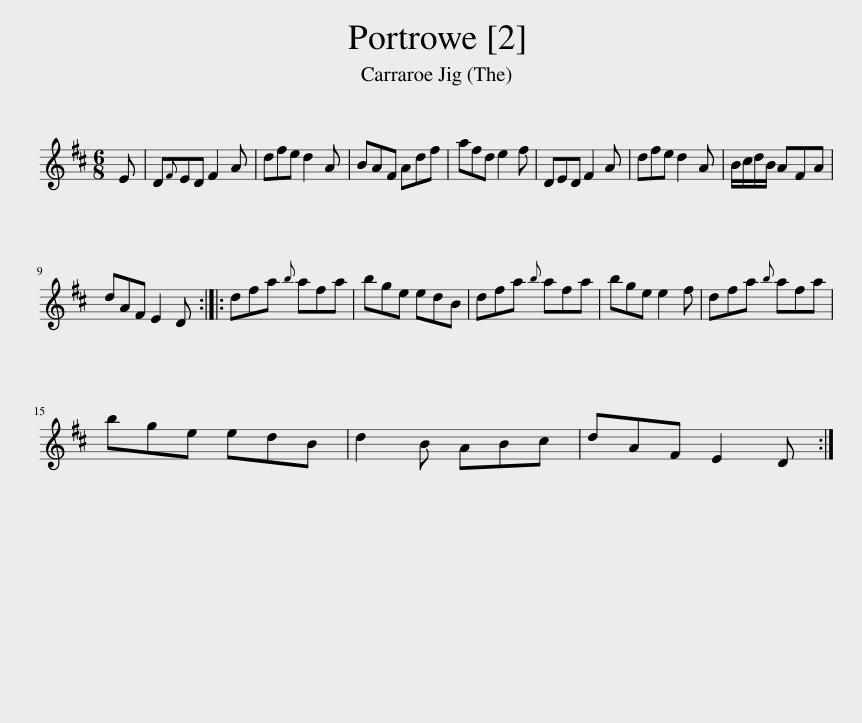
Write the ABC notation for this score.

X:1
L:1/8
M:6/8
I:linebreak $
K:D
V:1 treble
V:1
 E | D{F}ED F2 A | dfe d2 A | BAF Adf | afd e2 f | %5
 DED F2 A | dfe d2 A | B/c/d/B/ AFA |$ dAF E2 D :: dfa{b} afa | %10
 bge edB | dfa{b} afa | bge e2 f | dfa{b} afa |$ bge edB | %15
 d2 B ABc | dAF E2 D :| %17
